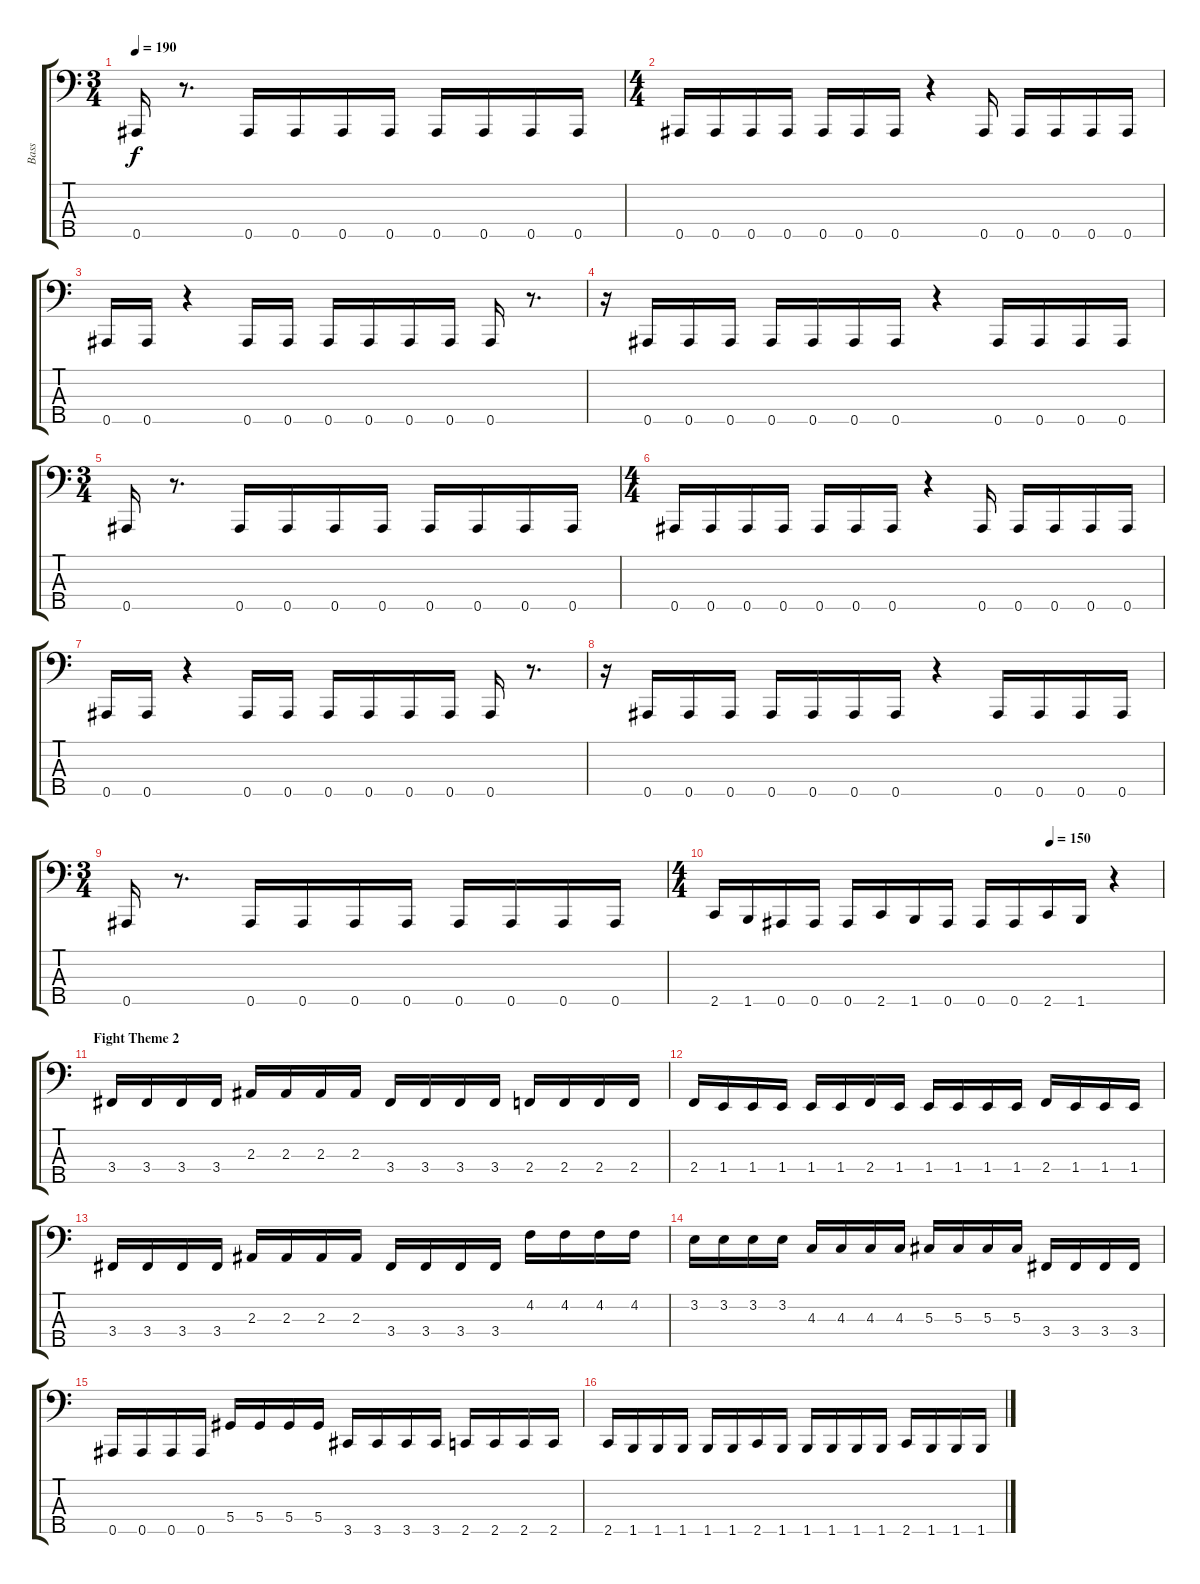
\track ("Bass" "Bass") {instrument electricbassfinger}
\staff {score tabs}
\tuning (Gb2 Db2 Ab1 Eb1 Bb0) {hide}
\ts (3 4)
\tempo 190
\clef f4
\ks c
0.5.16{dy f} r.8{d} 0.5.16 0.5.16 0.5.16 0.5.16 0.5.16 0.5.16 0.5.16 0.5.16 |
\ts (4 4)
0.5.16 0.5.16 0.5.16 0.5.16 0.5.16 0.5.16 0.5.16 r.4 0.5.16 0.5.16 0.5.16 0.5.16 0.5.16 |
0.5.16 0.5.16 r.4 0.5.16 0.5.16 0.5.16 0.5.16 0.5.16 0.5.16 0.5.16 r.8{d} |
r.16 0.5.16 0.5.16 0.5.16 0.5.16 0.5.16 0.5.16 0.5.16 r.4 0.5.16 0.5.16 0.5.16 0.5.16 |
\ts (3 4)
0.5.16 r.8{d} 0.5.16 0.5.16 0.5.16 0.5.16 0.5.16 0.5.16 0.5.16 0.5.16 |
\ts (4 4)
0.5.16 0.5.16 0.5.16 0.5.16 0.5.16 0.5.16 0.5.16 r.4 0.5.16 0.5.16 0.5.16 0.5.16 0.5.16 |
0.5.16 0.5.16 r.4 0.5.16 0.5.16 0.5.16 0.5.16 0.5.16 0.5.16 0.5.16 r.8{d} |
r.16 0.5.16 0.5.16 0.5.16 0.5.16 0.5.16 0.5.16 0.5.16 r.4 0.5.16 0.5.16 0.5.16 0.5.16 |
\ts (3 4)
0.5.16 r.8{d} 0.5.16 0.5.16 0.5.16 0.5.16 0.5.16 0.5.16 0.5.16 0.5.16 |
\ts (4 4)
\tempo (150 0.75)
2.5.16 1.5.16 0.5.16 0.5.16 0.5.16 2.5.16 1.5.16 0.5.16 0.5.16 0.5.16 2.5.16 1.5.16 r.4 |
\section ("" "Fight Theme 2")
3.4.16 3.4.16 3.4.16 3.4.16 2.3.16 2.3.16 2.3.16 2.3.16 3.4.16 3.4.16 3.4.16 3.4.16 2.4.16 2.4.16 2.4.16 2.4.16 |
2.4.16 1.4.16 1.4.16 1.4.16 1.4.16 1.4.16 2.4.16 1.4.16 1.4.16 1.4.16 1.4.16 1.4.16 2.4.16 1.4.16 1.4.16 1.4.16 |
3.4.16 3.4.16 3.4.16 3.4.16 2.3.16 2.3.16 2.3.16 2.3.16 3.4.16 3.4.16 3.4.16 3.4.16 4.2.16 4.2.16 4.2.16 4.2.16 |
3.2.16 3.2.16 3.2.16 3.2.16 4.3.16 4.3.16 4.3.16 4.3.16 5.3.16 5.3.16 5.3.16 5.3.16 3.4.16 3.4.16 3.4.16 3.4.16 |
0.5.16 0.5.16 0.5.16 0.5.16 5.4.16 5.4.16 5.4.16 5.4.16 3.5.16 3.5.16 3.5.16 3.5.16 2.5.16 2.5.16 2.5.16 2.5.16 |
2.5.16 1.5.16 1.5.16 1.5.16 1.5.16 1.5.16 2.5.16 1.5.16 1.5.16 1.5.16 1.5.16 1.5.16 2.5.16 1.5.16 1.5.16 1.5.16
